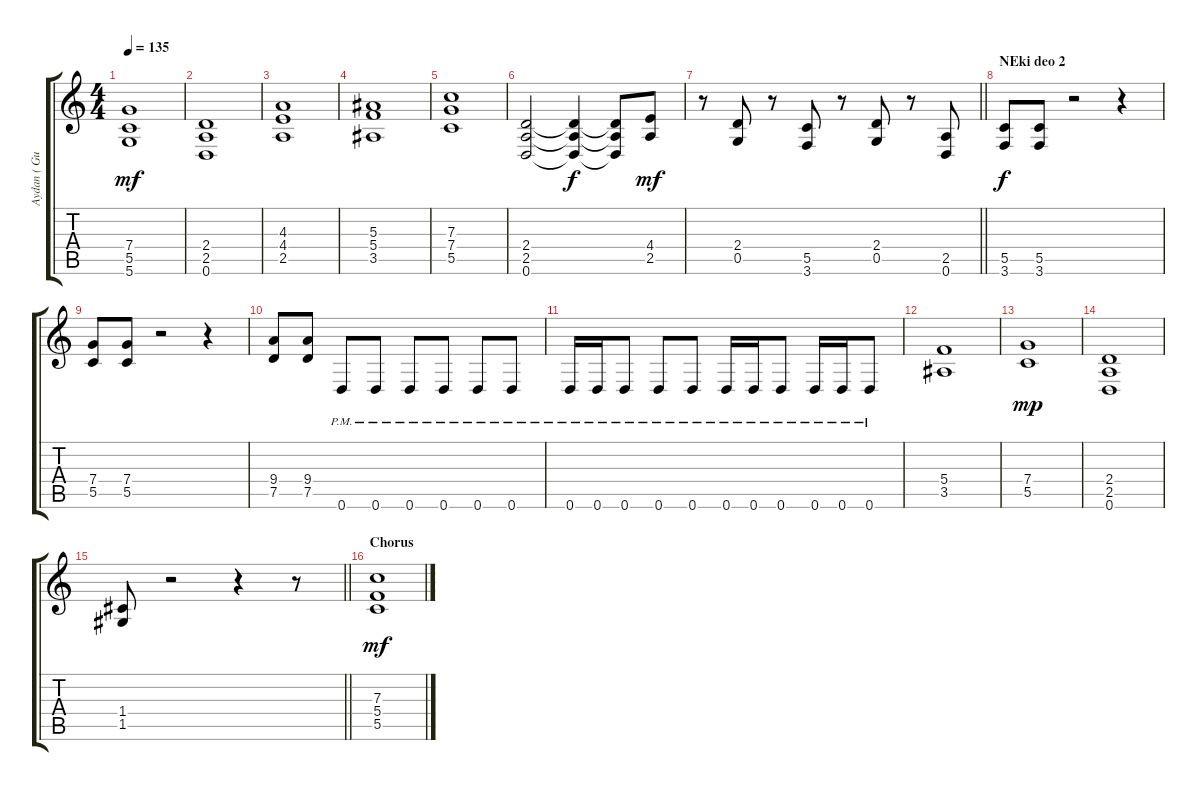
\track ("Aydan ( Guitar 2 )" "Aydan ( Gu") {instrument distortionguitar}
\staff {score tabs}
\tuning (D4 A3 F3 C3 G2 D2) {hide}
\ts (4 4)
\tempo 135
\clef g2
\ks c
(7.4 5.5 5.6).1{dy mf} |
(2.4 2.5 0.6).1 |
(4.3 4.4 2.5).1 |
(5.3 5.4 3.5).1 |
(7.3 7.4 5.5).1 |
(2.4 2.5 0.6).2 (2.4{t} 2.5{t} 0.6{t}).4{dy f} (2.4{t} 2.5{t} 0.6{t}).8 (4.4 2.5).8{dy mf} |
\barLineRight lightlight
r.8 (2.4 0.5).8 r.8 (5.5 3.6).8 r.8 (2.4 0.5).8 r.8 (2.5 0.6).8 |
\section ("" "NEki deo 2")
(5.5 3.6).8{dy f} (5.5 3.6).8 r.2 r.4 |
(7.4 5.5).8 (7.4 5.5).8 r.2 r.4 |
(9.4 7.5).8 (9.4 7.5).8 0.6{pm}.8 0.6{pm}.8 0.6{pm}.8 0.6{pm}.8 0.6{pm}.8 0.6{pm}.8 |
0.6{pm}.16 0.6{pm}.16 0.6{pm}.8 0.6{pm}.8 0.6{pm}.8 0.6{pm}.16 0.6{pm}.16 0.6{pm}.8 0.6{pm}.16 0.6{pm}.16 0.6{pm}.8 |
(5.4 3.5).1 |
(7.4 5.5).1{dy mp} |
(2.4 2.5 0.6).1 |
\barLineRight lightlight
(1.4 1.5).8 r.2 r.4 r.8 |
\section ("" "Chorus")
(7.3 5.4 5.5).1{dy mf}
